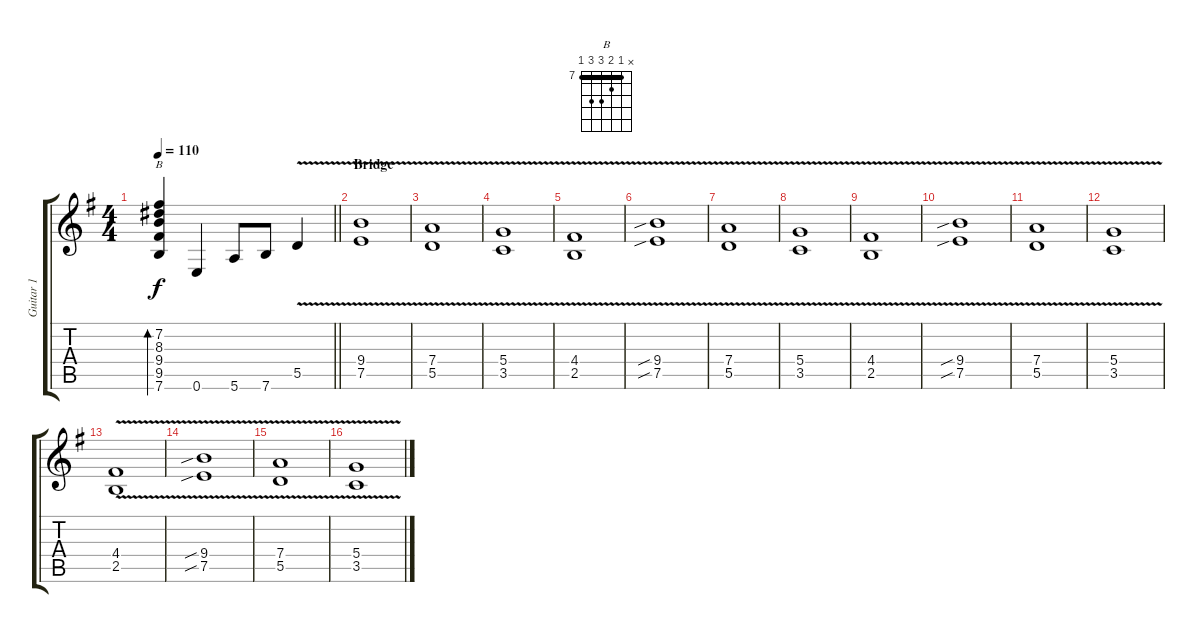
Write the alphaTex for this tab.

\track ("Guitar 1" "Guitar 1") {instrument distortionguitar}
\staff {score tabs}
\tuning (E4 B3 G3 D3 A2 E2) {hide}
\chord ("B" x 7 8 9 9 7) {firstfret 7 barre 7}
\ts (4 4)
\tempo 110
\clef g2
\barLineRight lightlight
\ks g
(7.2 8.3 9.4 9.5 7.6).4{bd 30 ch "B" dy f} 0.6.4 5.6.8 7.6.8 5.5{v}.4 |
\section ("" "Bridge")
(9.4 7.5{v}).1 |
(7.4 5.5{v}).1 |
(5.4 3.5{v}).1 |
(4.4 2.5{v}).1 |
(9.4{sib} 7.5{v sib}).1 |
(7.4 5.5{v}).1 |
(5.4 3.5{v}).1 |
(4.4 2.5{v}).1 |
(9.4{sib} 7.5{v sib}).1 |
(7.4 5.5{v}).1 |
(5.4 3.5{v}).1 |
(4.4 2.5{v}).1 |
(9.4{sib} 7.5{v sib}).1 |
(7.4 5.5{v}).1 |
(5.4 3.5{v}).1
